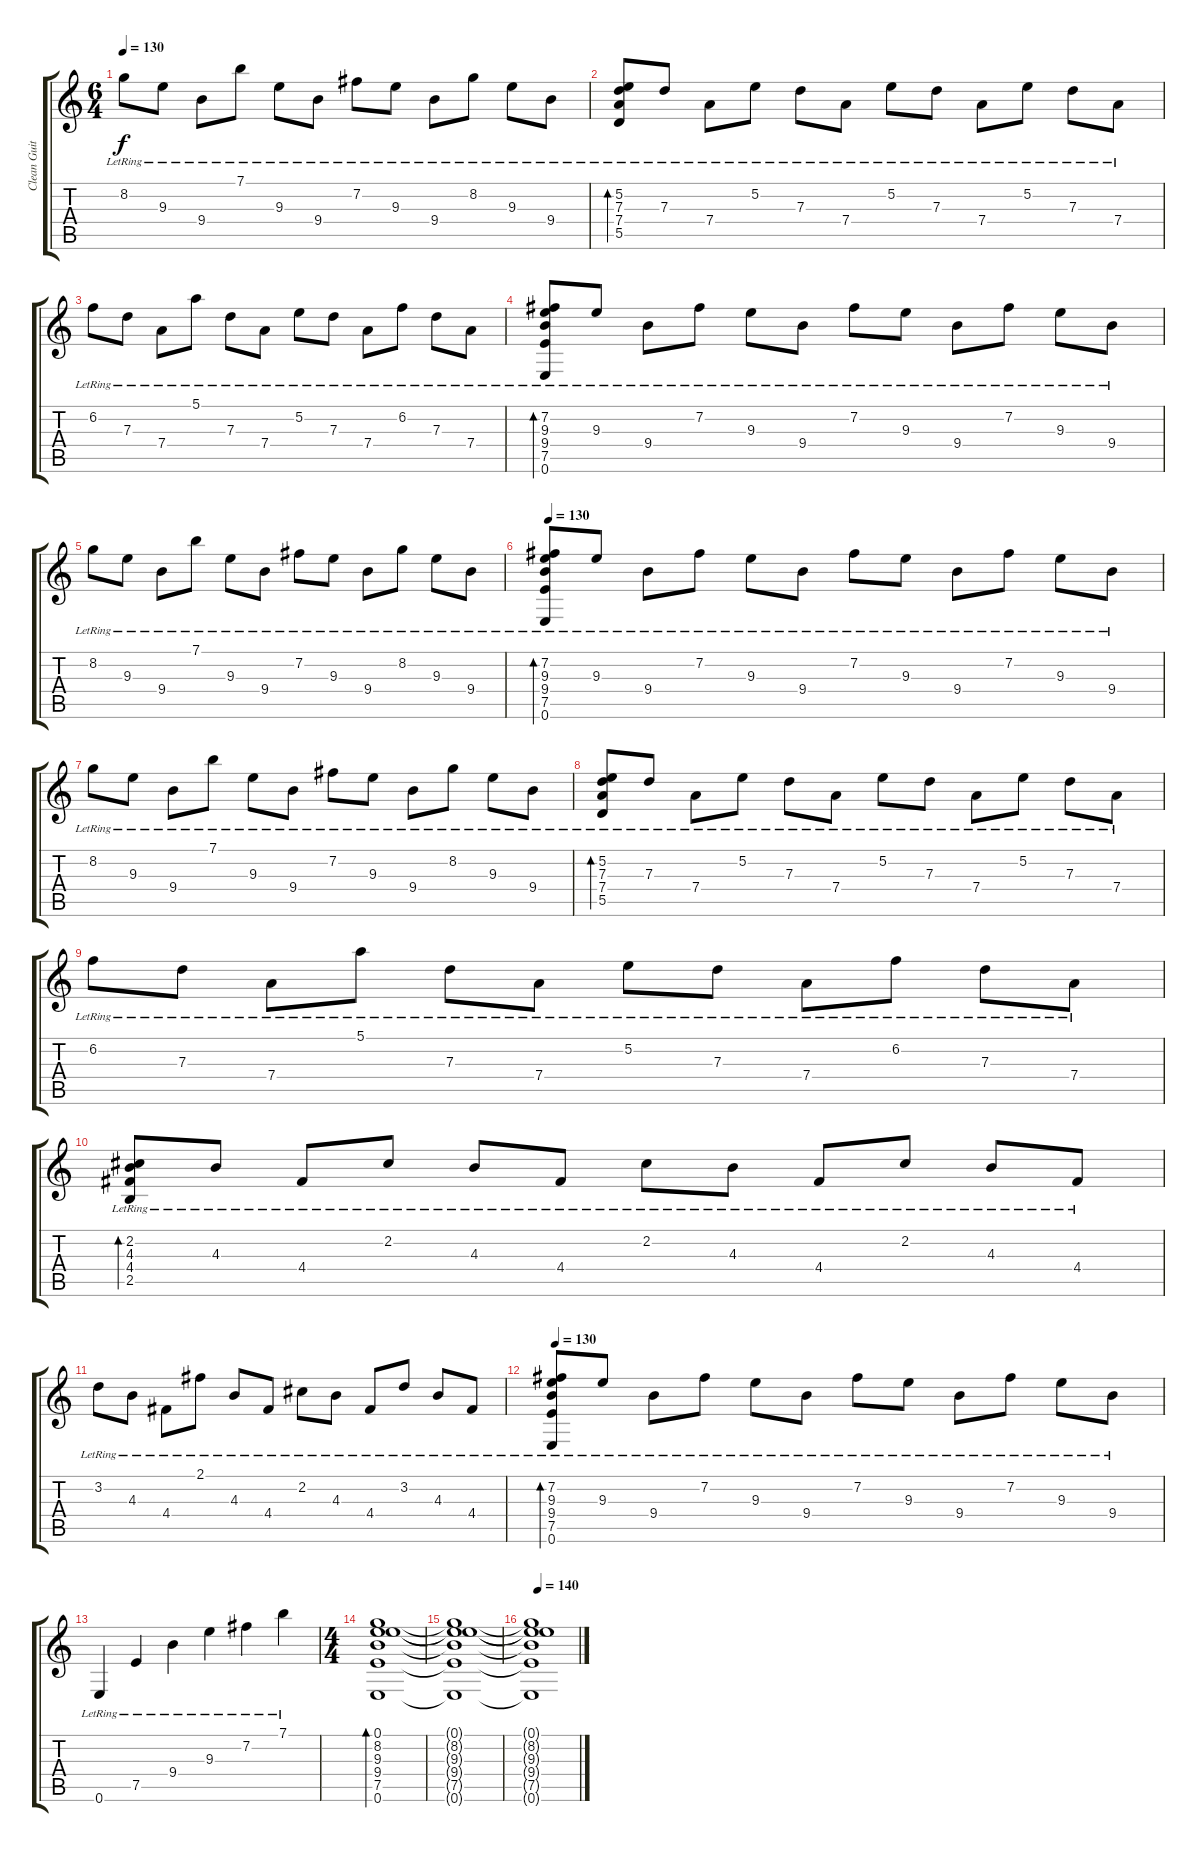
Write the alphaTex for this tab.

\track ("Clean Guitar" "Clean Guit") {instrument acousticguitarsteel}
\staff {score tabs}
\tuning (E4 B3 G3 D3 A2 E2) {hide}
\ts (6 4)
\tempo 130
\clef g2
\ks c
8.2{lr}.8{dy f} 9.3{lr}.8 9.4{lr}.8 7.1{lr}.8 9.3{lr}.8 9.4{lr}.8 7.2{lr}.8 9.3{lr}.8 9.4{lr}.8 8.2{lr}.8 9.3{lr}.8 9.4{lr}.8 |
(5.2{lr} 7.3{lr} 7.4{lr} 5.5{lr}).8{bd 120} 7.3{lr}.8 7.4{lr}.8 5.2{lr}.8 7.3{lr}.8 7.4{lr}.8 5.2{lr}.8 7.3{lr}.8 7.4{lr}.8 5.2{lr}.8 7.3{lr}.8 7.4{lr}.8 |
6.2{lr}.8 7.3{lr}.8 7.4{lr}.8 5.1{lr}.8 7.3{lr}.8 7.4{lr}.8 5.2{lr}.8 7.3{lr}.8 7.4{lr}.8 6.2{lr}.8 7.3{lr}.8 7.4{lr}.8 |
(7.2{lr} 9.3{lr} 9.4{lr} 7.5{lr} 0.6{lr}).8{bd 120} 9.3{lr}.8 9.4{lr}.8 7.2{lr}.8 9.3{lr}.8 9.4{lr}.8 7.2{lr}.8 9.3{lr}.8 9.4{lr}.8 7.2{lr}.8 9.3{lr}.8 9.4{lr}.8 |
8.2{lr}.8 9.3{lr}.8 9.4{lr}.8 7.1{lr}.8 9.3{lr}.8 9.4{lr}.8 7.2{lr}.8 9.3{lr}.8 9.4{lr}.8 8.2{lr}.8 9.3{lr}.8 9.4{lr}.8 |
\tempo 130
(7.2{lr} 9.3{lr} 9.4{lr} 7.5{lr} 0.6{lr}).8{bd 120} 9.3{lr}.8 9.4{lr}.8 7.2{lr}.8 9.3{lr}.8 9.4{lr}.8 7.2{lr}.8 9.3{lr}.8 9.4{lr}.8 7.2{lr}.8 9.3{lr}.8 9.4{lr}.8 |
8.2{lr}.8 9.3{lr}.8 9.4{lr}.8 7.1{lr}.8 9.3{lr}.8 9.4{lr}.8 7.2{lr}.8 9.3{lr}.8 9.4{lr}.8 8.2{lr}.8 9.3{lr}.8 9.4{lr}.8 |
(5.2{lr} 7.3{lr} 7.4{lr} 5.5{lr}).8{bd 120} 7.3{lr}.8 7.4{lr}.8 5.2{lr}.8 7.3{lr}.8 7.4{lr}.8 5.2{lr}.8 7.3{lr}.8 7.4{lr}.8 5.2{lr}.8 7.3{lr}.8 7.4{lr}.8 |
6.2{lr}.8 7.3{lr}.8 7.4{lr}.8 5.1{lr}.8 7.3{lr}.8 7.4{lr}.8 5.2{lr}.8 7.3{lr}.8 7.4{lr}.8 6.2{lr}.8 7.3{lr}.8 7.4{lr}.8 |
(2.2{lr} 4.3{lr} 4.4{lr} 2.5{lr}).8{bd 120} 4.3{lr}.8 4.4{lr}.8 2.2{lr}.8 4.3{lr}.8 4.4{lr}.8 2.2{lr}.8 4.3{lr}.8 4.4{lr}.8 2.2{lr}.8 4.3{lr}.8 4.4{lr}.8 |
3.2{lr}.8 4.3{lr}.8 4.4{lr}.8 2.1{lr}.8 4.3{lr}.8 4.4{lr}.8 2.2{lr}.8 4.3{lr}.8 4.4{lr}.8 3.2{lr}.8 4.3{lr}.8 4.4{lr}.8 |
\tempo 130
(7.2{lr} 9.3{lr} 9.4{lr} 7.5{lr} 0.6{lr}).8{bd 120} 9.3{lr}.8 9.4{lr}.8 7.2{lr}.8 9.3{lr}.8 9.4{lr}.8 7.2{lr}.8 9.3{lr}.8 9.4{lr}.8 7.2{lr}.8 9.3{lr}.8 9.4{lr}.8 |
0.6{lr}.4 7.5{lr}.4 9.4{lr}.4 9.3{lr}.4 7.2{lr}.4 7.1{lr}.4 |
\ts (4 4)
(0.1 8.2 9.3 9.4 7.5 0.6).1{bd 480} |
(0.1{t} 8.2{t} 9.3{t} 9.4{t} 7.5{t} 0.6{t}).1 |
\tempo 140
(0.1{t} 8.2{t} 9.3{t} 9.4{t} 7.5{t} 0.6{t}).1
